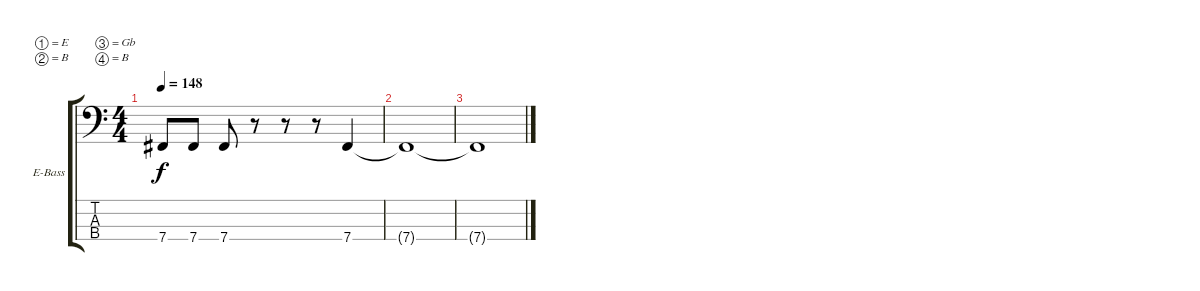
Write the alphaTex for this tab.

\bracketExtendMode groupsimilarinstruments
\firstSystemTrackNameOrientation horizontal
\otherSystemsTrackNameOrientation horizontal
\track ("Electric Bass" "E-Bass") {instrument electricbassfinger}
\staff {score tabs}
\tuning (E2 B1 Gb1 B0)
\ts (4 4)
\tempo 148
\clef f4
\ks c
7.4.8{dy f} 7.4.8 7.4.8 r.8 r.8 r.8 7.4.4 |
7.4{t}.1 |
7.4{t}.1
